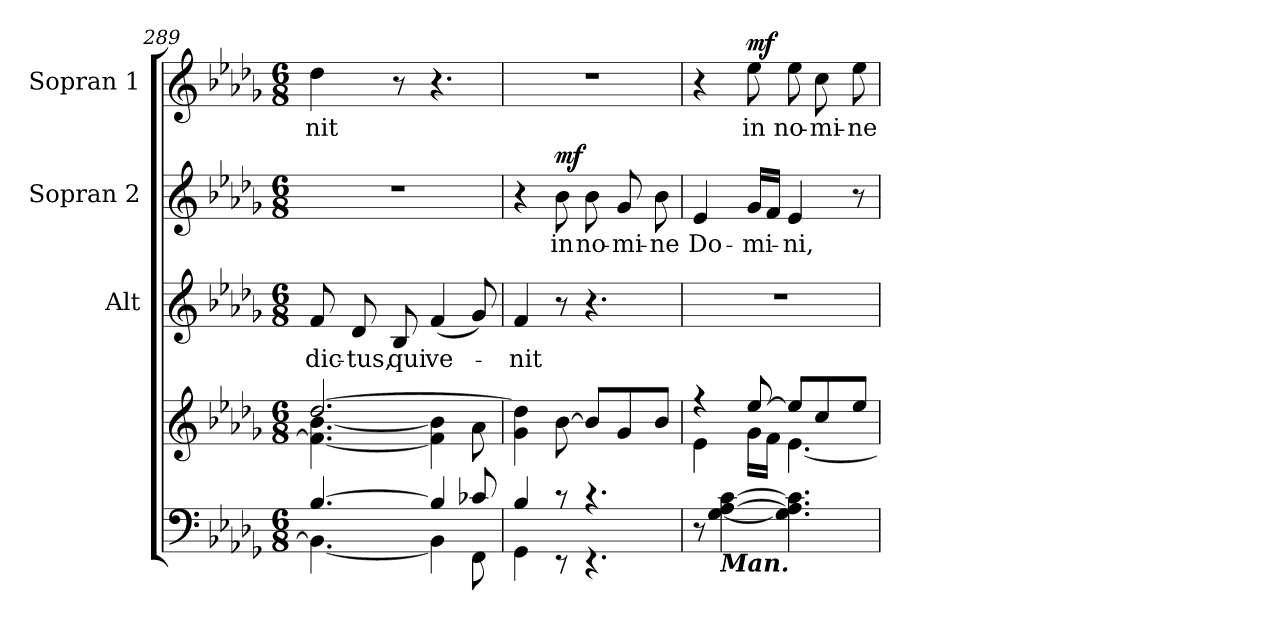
**kern	**kern	**kern	**text	**kern	**text	**dynam	**kern	**text	**dynam
*part4	*part4	*part3	*part3	*part2	*part2	*part2	*part1	*part1	*part1
*staff5	*staff4	*staff3	*staff3	*staff2	*staff2	*staff2	*staff1	*staff1	*staff1
*	*	*I"Alt	*	*I"Sopran 2	*	*	*I"Sopran 1	*	*
*	*	*I'A.	*	*I'S. 2	*	*	*I'S. 1	*	*
*clefF4	*clefG2	*clefG2	*	*clefG2	*	*	*clefG2	*	*
*k[b-e-a-d-g-]	*k[b-e-a-d-g-]	*k[b-e-a-d-g-]	*	*k[b-e-a-d-g-]	*	*	*k[b-e-a-d-g-]	*	*
*D-:	*D-:	*D-:	*	*D-:	*	*	*D-:	*	*
*M6/8	*M6/8	*M6/8	*	*M6/8	*	*	*M6/8	*	*
=289	=289	=289	=289	=289	=289	=289	=289	=289	=289
*^	*^	*	*	*	*	*	*	*	*
!	!	!	!	!	!LO:LY:b	!	!	!	!	!LO:LY:b	!
[>4.B-/	4.BB-\_	[>2.dd-/	4.f\_ [<4.b-\	8f/	-dic-	2.r	.	.	4dd-\	-nit	.
!	!	!	!	!	!LO:LY:b	!	!	!	!	!	!
.	.	.	.	8d-/	-tus,	.	.	.	.	.	.
!	!	!	!	!	!LO:LY:b	!	!	!	!	!	!
.	.	.	.	8B-/	qui	.	.	.	8r	.	.
!	!	!	!	!	!LO:LY:b	!	!	!	!	!	!
4B-/]	4BB-\]	.	4f\] 4b-\]	(<4f/	ve-	.	.	.	4.r	.	.
8c-X/	8FF\	.	8a-\	8g-/)	.	.	.	.	.	.	.
=290	=290	=290	=290	=290	=290	=290	=290	=290	=290	=290	=290
!	!	!	!	!	!LO:LY:b	!	!	!	!	!	!
*	*	*v	*v	*	*	*	*	*	*	*	*
4B-/	4GG-\	4g-\ 4dd-\]	4f/	-nit	4r	.	.	2.r	.	.
!	!	!	!	!	!	!LO:LY:b	!LO:DY:a	!	!	!
8r	8r	[8b-\	8r	.	8b-\	in	mf	.	.	.
!	!	!	!	!	!	!LO:LY:b	!	!	!	!
4.r	4.r	8b-/L]	4.r	.	8b-\	no-	.	.	.	.
!	!	!	!	!	!	!LO:LY:b	!	!	!	!
.	.	8g-/	.	.	8g-/	-mi-	.	.	.	.
!	!	!	!	!	!	!LO:LY:b	!	!	!	!
.	.	8b-/J	.	.	8b-\	-ne	.	.	.	.
*v	*v	*	*	*	*	*	*	*	*	*
!!LO:LB:g=z
=291	=291	=291	=291	=291	=291	=291	=291	=291	=291
*	*^	*	*	*	*	*	*	*	*
!	!	!	!	!	!	!LO:LY:b	!	!	!	!
8r	4ree	4e-\	2.r	.	4e-/	Do-	.	4r	.	.
!LO:TX:b:Bi:t=Man.	!	!	!	!	!	!	!	!	!	!
[4G-\ [4A-\ [4c\	.	.	.	.	.	.	.	.	.	.
!	!	!	!	!	!	!LO:LY:b	!	!	!LO:LY:b	!LO:DY:a
.	[>8ee-/	16g-\LL	.	.	16g-/LL	-mi-	.	8ee-\	in	mf
.	.	16f\JJ	.	.	16f/JJ	.	.	.	.	.
!	!	!	!	!	!	!LO:LY:b	!	!	!LO:LY:b	!
4.G-\] 4.A-\] 4.c\]	8ee-/L]	[<4.e-\	.	.	4e-/	-ni,	.	8ee-\	no-	.
!	!	!	!	!	!	!	!	!	!LO:LY:b	!
.	8cc/	.	.	.	.	.	.	8cc\	-mi-	.
!	!	!	!	!	!	!	!	!	!LO:LY:b	!
.	8ee-/J	.	.	.	8r	.	.	8ee-\	-ne	.
*	*v	*v	*	*	*	*	*	*	*	*
=	=	=	=	=	=	=	=	=	=
*-	*-	*-	*-	*-	*-	*-	*-	*-	*-
